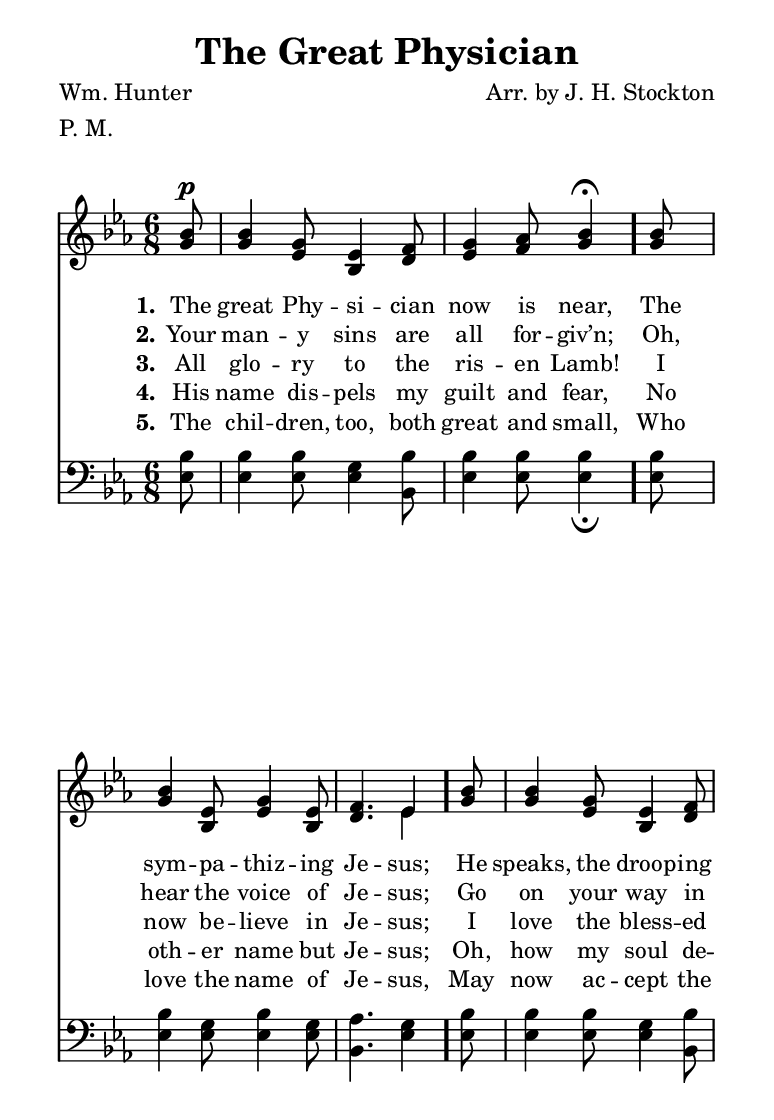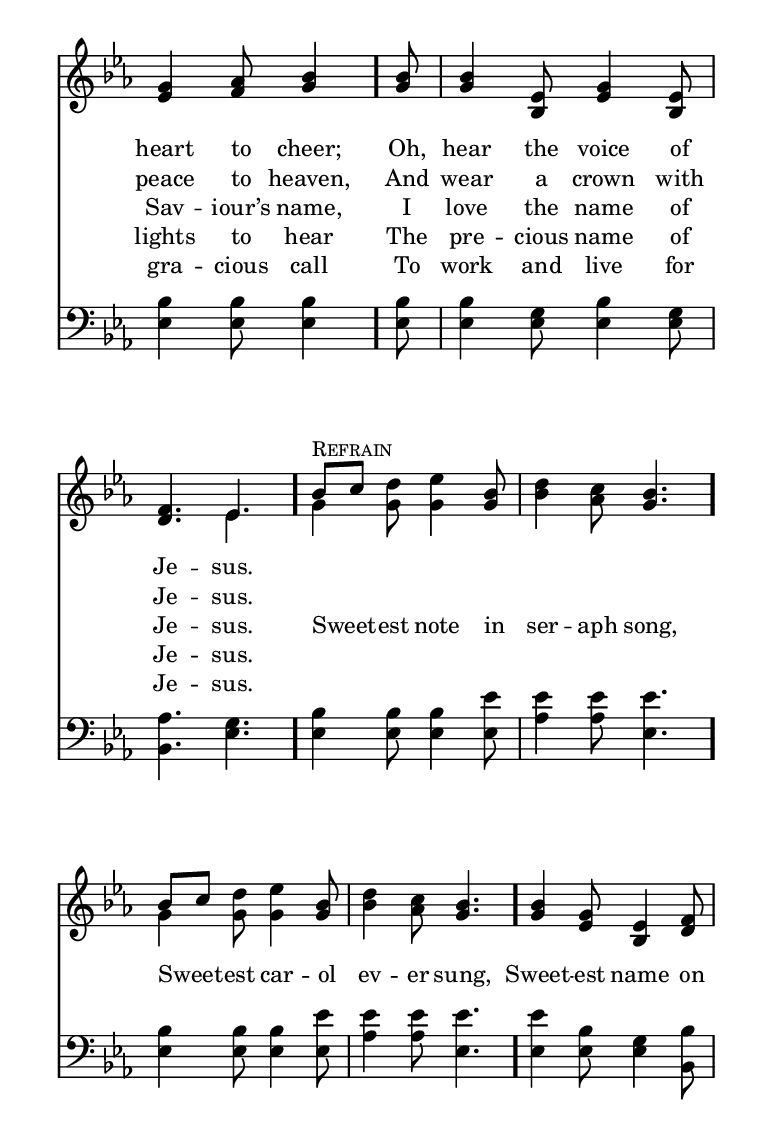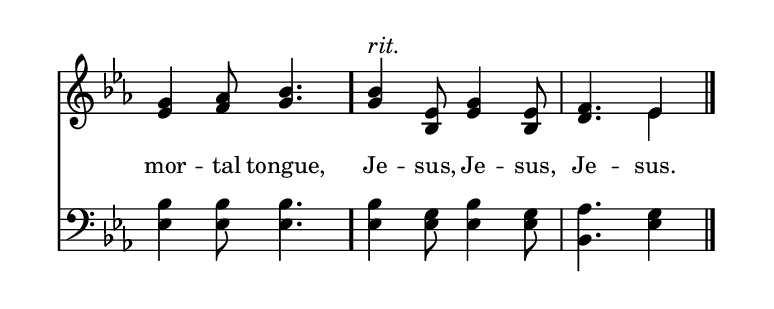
\include "common/global.ily"
\paper {
  \include "common/paper.ily"
}

\header{
  %gospel
  hymnnumber = "42"
  title = "The Great Physician"
  tunename = ""
  meter = "P. M." % like 8. 7. 8. 7. with Refrain, but iambic
  poet = "Wm. Hunter"
  composer = "Arr. by J. H. Stockton"
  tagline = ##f
}

% for fermata in MIDI
ta = { \tempo 4=80 }
tb = { \tempo 4=40 }
tc = { \tempo 4=60 }

patternAA = { \ta c8 | c4 c8 c4 c8 | c4 c8 \tb c4 \ta }
patternAB = { \ta c8 | c4 c8 c4 c8 | c4.       c4     }
patternAC = { \ta c8 | c4 c8 c4 c8 | c4 c8     c4     }
patternAD = { \ta c8 | c4 c8 c4 c8 | c4.       c4.    }
patternAE = { \ta      c4 c8 c4 c8 | c4 c8     c4.    }

patternBA = { \ta c8[ c8] c8 c4 c8 | c4 c8 c4. }
patternBB = { \ta c4      c8 c4 c8 | c4 c8 c4. }

% \tc for ritardando
patternCA = { \tc c4 c8 c4 c8 | c4. c4 }

global = {
  \include "common/overrides.ily"
  \override Staff.TimeSignature.style = #'numbered
  \time 6/8
  \override Score.MetronomeMark.transparent = ##t % hide all fermata changes too
  \ta
  \key ees \major
  \partial 8
  \autoBeamOff
}

notesSoprano = {
\global
\relative c'' {

  \changePitch \patternAA { bes^\markup { \dynamic p } | bes g ees f | g aes bes \fermata }
  \changePitch \patternAB { bes | bes ees, g ees | f ees }
  \changePitch \patternAC { bes' | bes g ees f | g aes bes }
  \changePitch \patternAD { bes | bes ees, g ees | f ees }

  << s^\markup { \small \caps "Refrain" }
  \changePitch \patternBA { bes' c d ees bes | d c bes } >>
  \changePitch \patternBA { bes c d ees bes | d c bes }
  \changePitch \patternAE { bes g ees f | g aes bes }
  \changePitch \patternCA { bes^\markup { \italic rit. } ees, g ees | f ees }

  \bar "|."

}
}

notesAlto = {
\global
\relative e' {

  \changePitch \patternAA { g | g ees bes d | ees f g }
  \changePitch \patternAB { g | g bes, ees bes | d ees }
  \changePitch \patternAC { g | g ees bes d | ees f g }
  \changePitch \patternAD { g | g bes, ees bes | d ees }

  \changePitch \patternBB { g | g g g | bes aes g }
  \changePitch \patternBB { g | g g g | bes aes g }
  \changePitch \patternAE { g ees bes d | ees f g }
  \changePitch \patternCA { g bes, ees bes | d ees }

}
}

notesTenor = {
\global
\relative a {

  \changePitch \patternAA { bes | bes bes g bes | bes bes bes }
  \changePitch \patternAB { bes | bes g bes g | aes g }
  \changePitch \patternAC { bes | bes bes g bes | bes bes bes }
  \changePitch \patternAD { bes | bes g bes g | aes g }

  \changePitch \patternBB { bes bes bes ees | ees ees ees }
  \changePitch \patternBB { bes bes bes ees | ees ees ees }
  \changePitch \patternAE { ees bes g bes | bes bes bes }
  \changePitch \patternCA { bes g bes g | aes g }

}
}

notesBass = {
\global
\relative f {

  \changePitch \patternAA { ees | ees ees ees bes | ees ees ees_\fermata }
  \changePitch \patternAB { ees | ees ees ees ees | bes ees }
  \changePitch \patternAC { ees | ees ees ees bes | ees ees ees }
  \changePitch \patternAD { ees | ees ees ees ees | bes ees }

  \changePitch \patternBB { ees ees ees ees | aes aes ees }
  \changePitch \patternBB { ees ees ees ees | aes aes ees }
  \changePitch \patternAE { ees ees ees bes | ees ees ees }
  \changePitch \patternCA { ees ees ees ees | bes ees }

}
}

Refrain = \lyricmode {

Sweet -- est note in ser -- aph song, \bar "."
Sweet -- est car -- ol ev -- er sung, \bar "." \eogbreak
Sweet -- est name on mor -- tal tongue, \bar "."
Je -- sus, Je -- sus, Je -- sus. \bar "." \eogbreak

}

wordsA = \lyricmode {
\set stanza = "1."

The great Phy -- si -- cian now is near, \bar "."
The sym -- pa -- thiz -- ing Je -- sus; \bar "." \eogbreak
He speaks, the droop -- ing heart to cheer; \bar "."
Oh, hear the voice of Je -- sus. \bar "." \eogbreak

}

wordsB = \lyricmode {
\set stanza = "2."

Your man -- y sins are all for -- giv’n;
Oh, hear the voice of Je -- sus;
Go on your way in peace to heaven,
And wear a crown with Je -- sus.

}

wordsC = \lyricmode {
\set stanza = "3."

All glo -- ry to the ris -- en Lamb!
I now be -- lieve in Je -- sus;
I love the bless -- ed Sav -- iour’s name,
I love the name of Je -- sus.

\Refrain

}

wordsD = \lyricmode {
\set stanza = "4."

His name dis -- pels my guilt and fear,
No oth -- er name but Je -- sus;
Oh, how my soul de -- lights to hear
The pre -- cious name of Je -- sus.

}

wordsE = \lyricmode {
\set stanza = "5."

The chil -- dren, too, both great and small,
Who love the name of Je -- sus,
May now ac -- cept the gra -- cious call
To work and live for Je -- sus.

}

\score {
  \context ChoirStaff <<
    \context Staff = upper <<
      \set Staff.autoBeaming = ##f
      \set ChoirStaff.systemStartDelimiter = #'SystemStartBar
      \set ChoirStaff.printPartCombineTexts = ##f
      \partcombine #'(2 . 11) \notesSoprano \notesAlto
      \context NullVoice = sopranos { \voiceOne << \notesSoprano >> }
      \context Lyrics = one   \lyricsto sopranos \wordsA
      \context Lyrics = two   \lyricsto sopranos \wordsB
      \context Lyrics = three \lyricsto sopranos \wordsC
      \context Lyrics = four  \lyricsto sopranos \wordsD
      \context Lyrics = five  \lyricsto sopranos \wordsE
    >>
    \context Staff = men <<
      \set Staff.autoBeaming = ##f
      \clef bass
      \set ChoirStaff.printPartCombineTexts = ##f
      \partcombine #'(2 . 11) \notesTenor \notesBass
    >>
  >>
  \layout {
    \include "common/layout.ily"
  }
  #(cond ((ly:get-option 'eog-midi-permitted) #{ \midi{
    \include "common/midi.ily"
  } #}))
}

\version "2.19.49"  % necessary for upgrading to future LilyPond versions.

% vi:set et ts=2 sw=2 ai nocindent syntax=lilypond:
